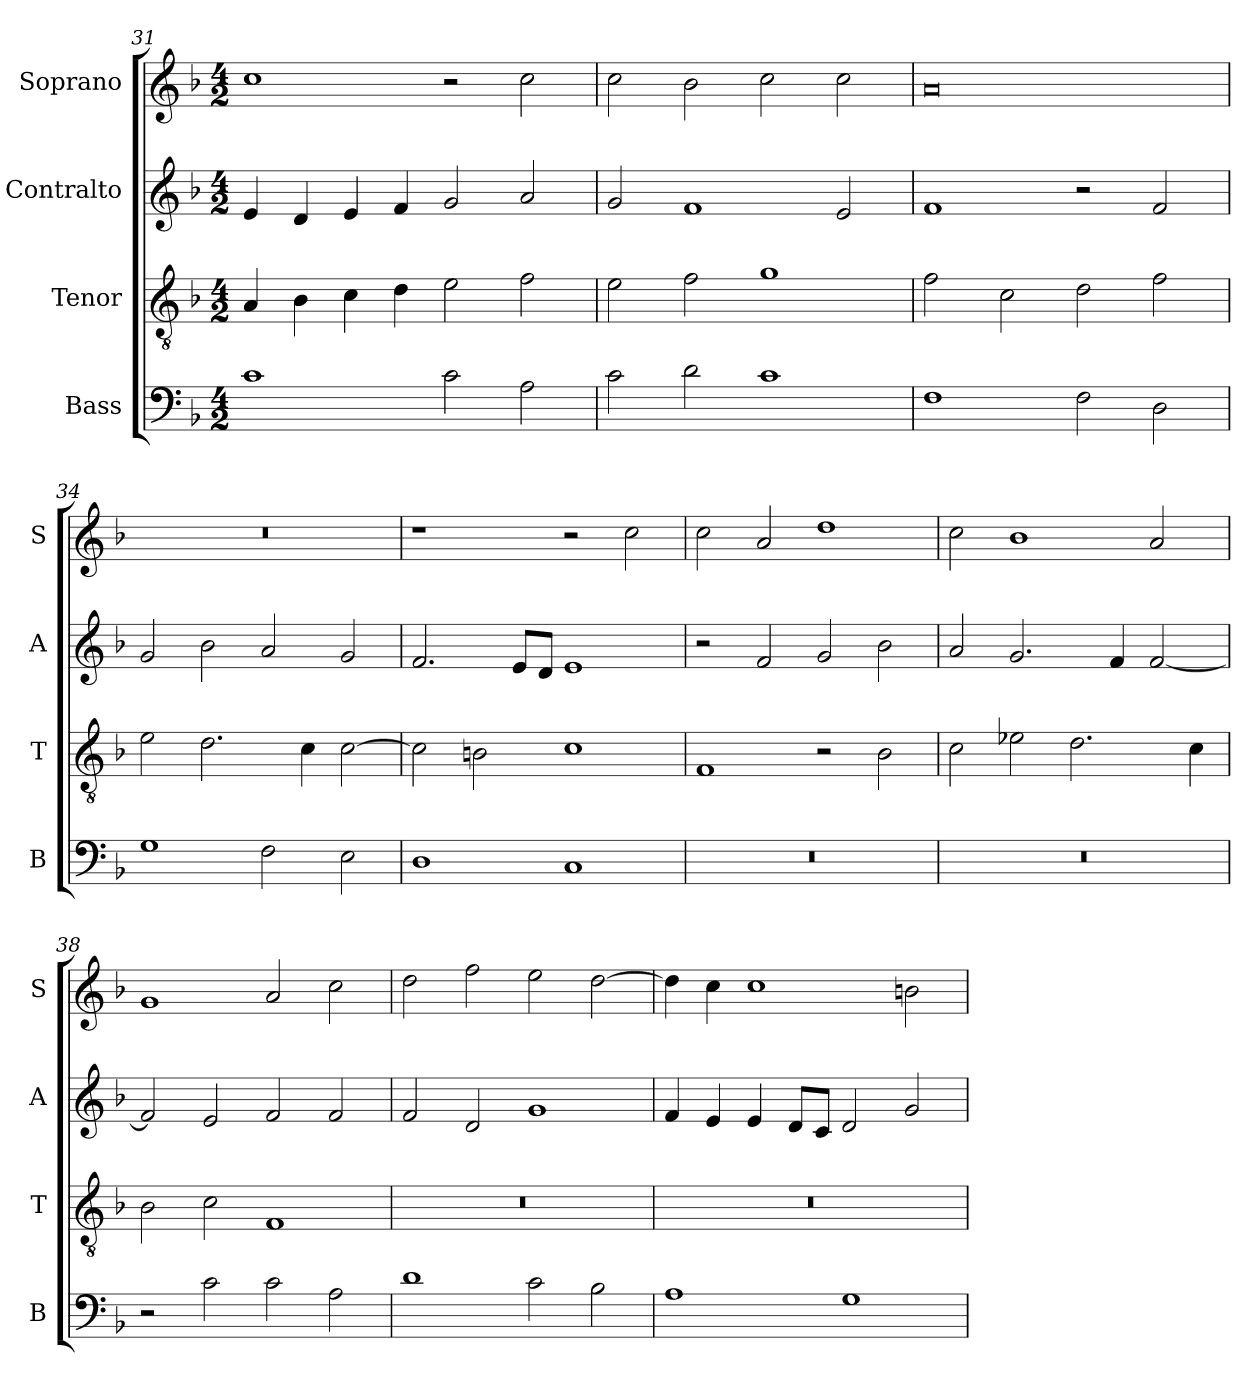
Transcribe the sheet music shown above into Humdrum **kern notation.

**kern	**kern	**kern	**kern
*part4	*part3	*part2	*part1
*staff4	*staff3	*staff2	*staff1
*I"Bass	*I"Tenor	*I"Contralto	*I"Soprano
*I'B	*I'T	*I'A	*I'S
*clefF4	*clefGv2	*clefG2	*clefG2
*k[b-]	*k[b-]	*k[b-]	*k[b-]
*F:ion	*F:ion	*F:ion	*F:ion
*M4/2	*M4/2	*M4/2	*M4/2
=31	=31	=31	=31
1c	4A	4e	1cc
.	4B-	4d	.
.	4c	4e	.
.	4d	4f	.
2c	2e	2g	2r
2A	2f	2a	2cc
=32	=32	=32	=32
2c	2e	2g	2cc
2d	2f	1f	2b-
1c	1g	.	2cc
.	.	2e	2cc
=33	=33	=33	=33
1F	2f	1f	0a
.	2c	.	.
2F	2d	2r	.
2D	2f	2f	.
=34	=34	=34	=34
1G	2e	2g	0r
.	2.d	2b-	.
2F	.	2a	.
.	4c	.	.
2E	[2c	2g	.
=35	=35	=35	=35
1D	2c]	2.f	1r
.	2Bn	.	.
.	.	8e/L	.
.	.	8d/J	.
1C	1c	1e	2r
.	.	.	2cc
=36	=36	=36	=36
0r	1F	2r	2cc
.	.	2f	2a
.	2r	2g	1dd
.	2B-	2b-	.
=37	=37	=37	=37
0r	2c	2a	2cc
.	2e-X	2.g	1b-
.	2.d	.	.
.	.	4f	.
.	.	[2f	2a
.	4c	.	.
=38	=38	=38	=38
2r	2B-	2f]	1g
2c	2c	2e	.
2c	1F	2f	2a
2A	.	2f	2cc
=39	=39	=39	=39
1d	0r	2f	2dd
.	.	2d	2ff
2c	.	1g	2ee
2B-	.	.	[2dd
=40	=40	=40	=40
1A	0r	4f	4dd]
.	.	4e	4cc
.	.	4e	1cc
.	.	8d/L	.
.	.	8c/J	.
1G	.	2d	.
.	.	2g	2bn
=	=	=	=
*-	*-	*-	*-
